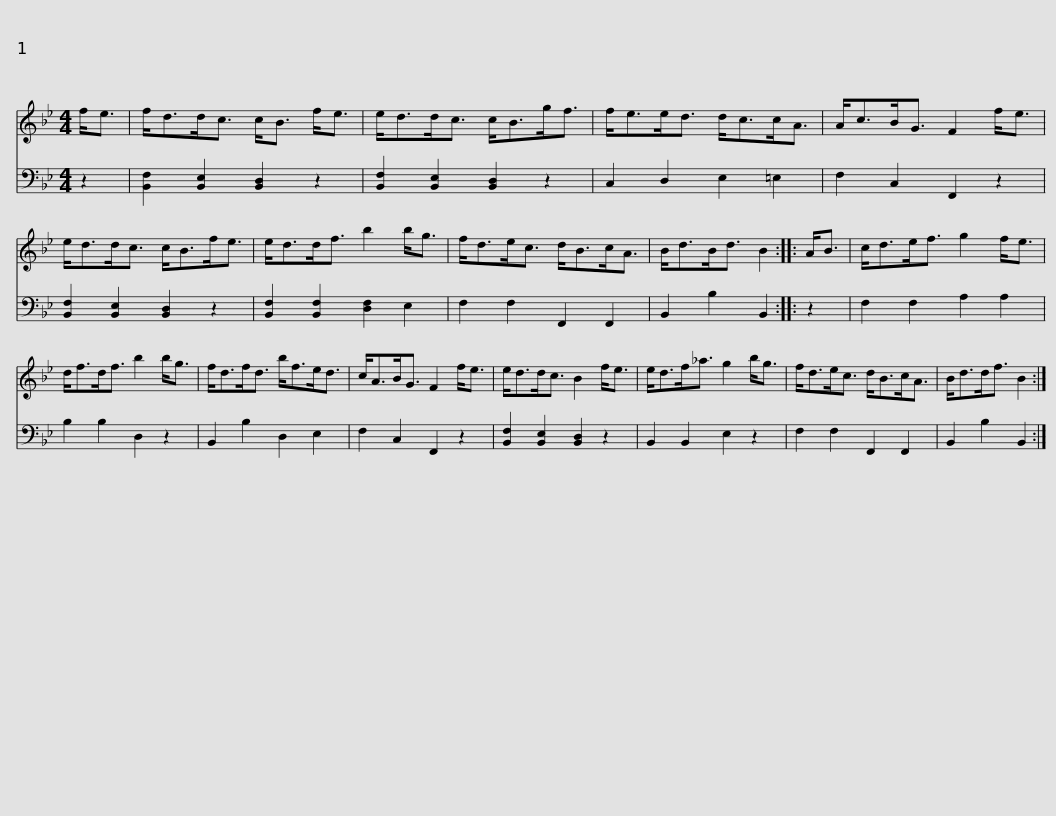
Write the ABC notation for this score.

X:1
%%score 1 2
L:1/8
M:4/4
I:linebreak $
K:Bb
V:1 treble
V:2 bass
V:1
 f<e | f<dd<c c<B f<e | e<dd<c c<Bg<f | f<ee<d d<cc<A | A<cB<G F2 f<e |$ %5
 e<dd<c c<Bf<e | e<dd<f b2 b<g | f<de<c d<Bc<A | B<dB<d B2 :: A<B |$ %10
 c<de<f g2 f<e | d<fd<f b2 b<g | f<df<d b<fe<d | c<AB<G F2 f<e | e<dd<c B2 f<e |$ %15
 e<df<_a g2 b<g | f<de<c d<Bc<A | B<dd<f B2 :| %18
V:2
 z2 | [B,,F,]2 [B,,E,]2 [B,,D,]2 z2 | [B,,F,]2 [B,,E,]2 [B,,D,]2 z2 | C,2 D,2 E,2 =E,2 | F,2 C,2 F,,2 z2 |$ %5
 [B,,F,]2 [B,,E,]2 [B,,D,]2 z2 | [B,,F,]2 [B,,F,]2 [D,F,]2 E,2 | F,2 F,2 F,,2 F,,2 | B,,2 B,2 B,,2 :: z2 |$ %10
 F,2 F,2 A,2 A,2 | B,2 B,2 D,2 z2 | B,,2 B,2 D,2 E,2 | F,2 C,2 F,,2 z2 | [B,,F,]2 [B,,E,]2 [B,,D,]2 z2 |$ %15
 B,,2 B,,2 E,2 z2 | F,2 F,2 F,,2 F,,2 | B,,2 B,2 B,,2 :| %18
